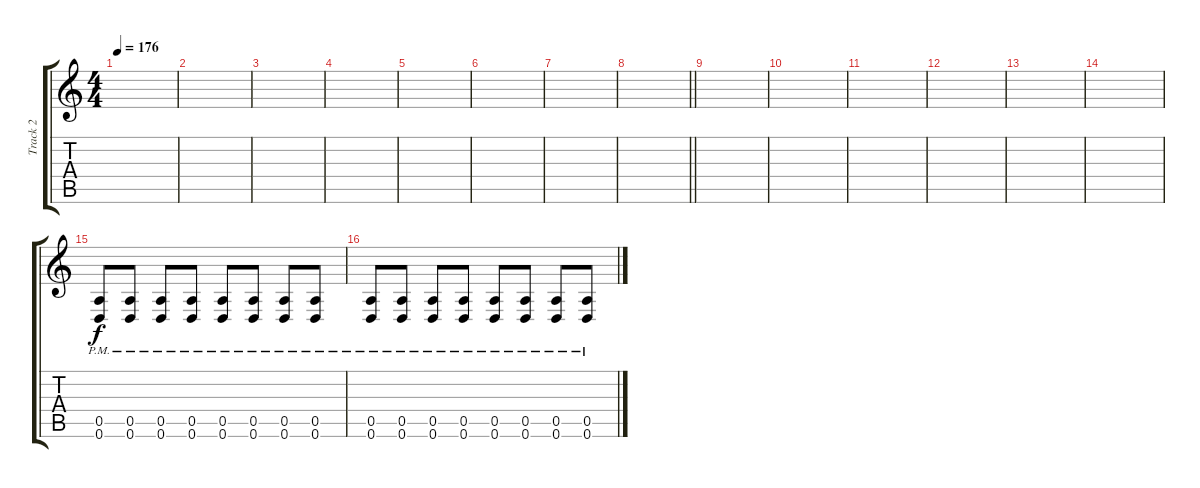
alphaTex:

\track ("Track 2" "Track 2") {instrument distortionguitar}
\staff {score tabs}
\tuning (E4 B3 G3 D3 A2 D2) {hide}
\ts (4 4)
\tempo 176
\clef g2
\ks c
|
|
|
|
|
|
|
\barLineRight lightlight
|
|
|
|
|
|
|
(0.5{pm} 0.6{pm}).8 (0.5{pm} 0.6{pm}).8 (0.5{pm} 0.6{pm}).8 (0.5{pm} 0.6{pm}).8 (0.5{pm} 0.6{pm}).8 (0.5{pm} 0.6{pm}).8 (0.5{pm} 0.6{pm}).8 (0.5{pm} 0.6{pm}).8 |
(0.5{pm} 0.6{pm}).8 (0.5{pm} 0.6{pm}).8 (0.5{pm} 0.6{pm}).8 (0.5{pm} 0.6{pm}).8 (0.5{pm} 0.6{pm}).8 (0.5{pm} 0.6{pm}).8 (0.5{pm} 0.6{pm}).8 (0.5{pm} 0.6{pm}).8
